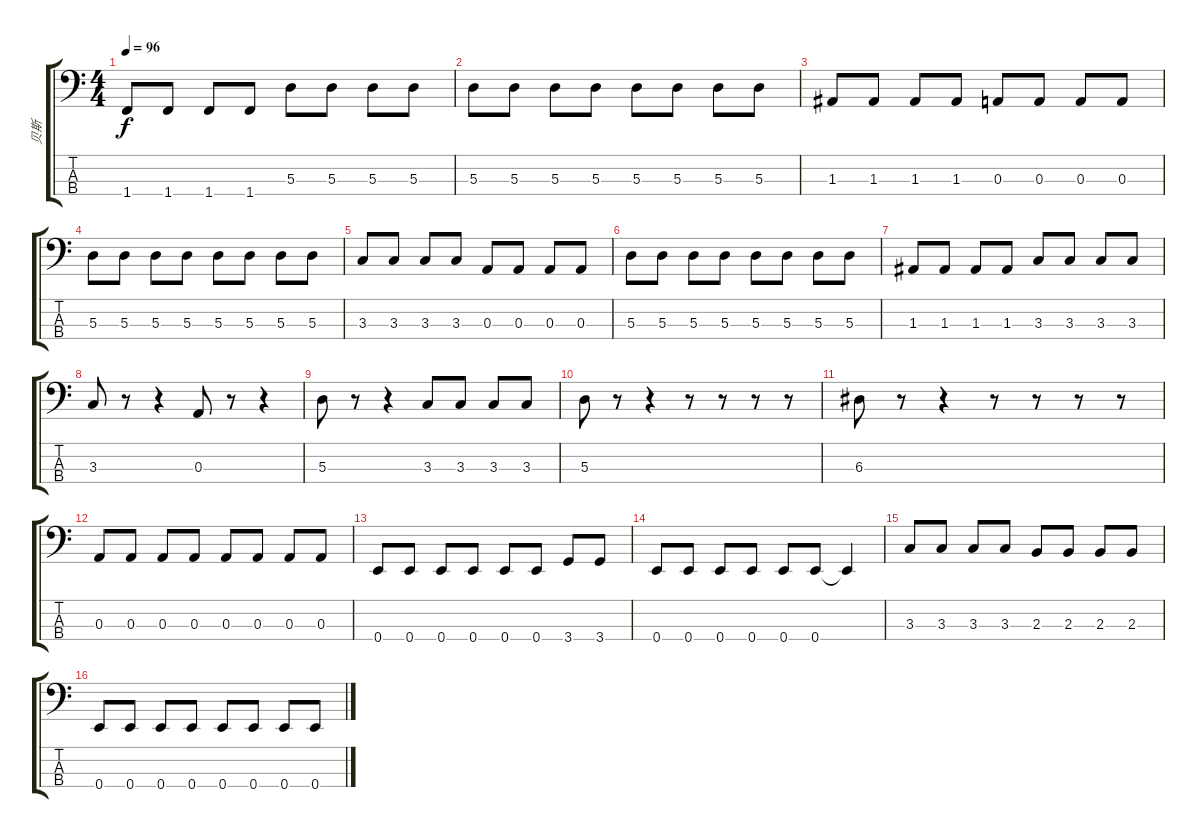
\track ("贝斯" "贝斯") {instrument electricbassfinger}
\staff {score tabs}
\tuning (G2 D2 A1 E1) {hide}
\ts (4 4)
\tempo 96
\clef f4
\ks c
1.4.8{dy f} 1.4.8 1.4.8 1.4.8 5.3.8 5.3.8 5.3.8 5.3.8 |
5.3.8 5.3.8 5.3.8 5.3.8 5.3.8 5.3.8 5.3.8 5.3.8 |
1.3.8 1.3.8 1.3.8 1.3.8 0.3.8 0.3.8 0.3.8 0.3.8 |
5.3.8 5.3.8 5.3.8 5.3.8 5.3.8 5.3.8 5.3.8 5.3.8 |
3.3.8 3.3.8 3.3.8 3.3.8 0.3.8 0.3.8 0.3.8 0.3.8 |
5.3.8 5.3.8 5.3.8 5.3.8 5.3.8 5.3.8 5.3.8 5.3.8 |
1.3.8 1.3.8 1.3.8 1.3.8 3.3.8 3.3.8 3.3.8 3.3.8 |
3.3.8 r.8 r.4 0.3.8 r.8 r.4 |
5.3.8 r.8 r.4 3.3.8 3.3.8 3.3.8 3.3.8 |
5.3.8 r.8 r.4 r.8 r.8 r.8 r.8 |
6.3.8 r.8 r.4 r.8 r.8 r.8 r.8 |
0.3.8 0.3.8 0.3.8 0.3.8 0.3.8 0.3.8 0.3.8 0.3.8 |
0.4.8 0.4.8 0.4.8 0.4.8 0.4.8 0.4.8 3.4.8 3.4.8 |
0.4.8 0.4.8 0.4.8 0.4.8 0.4.8 0.4.8 0.4{t}.4 |
3.3.8 3.3.8 3.3.8 3.3.8 2.3.8 2.3.8 2.3.8 2.3.8 |
0.4.8 0.4.8 0.4.8 0.4.8 0.4.8 0.4.8 0.4.8 0.4.8
